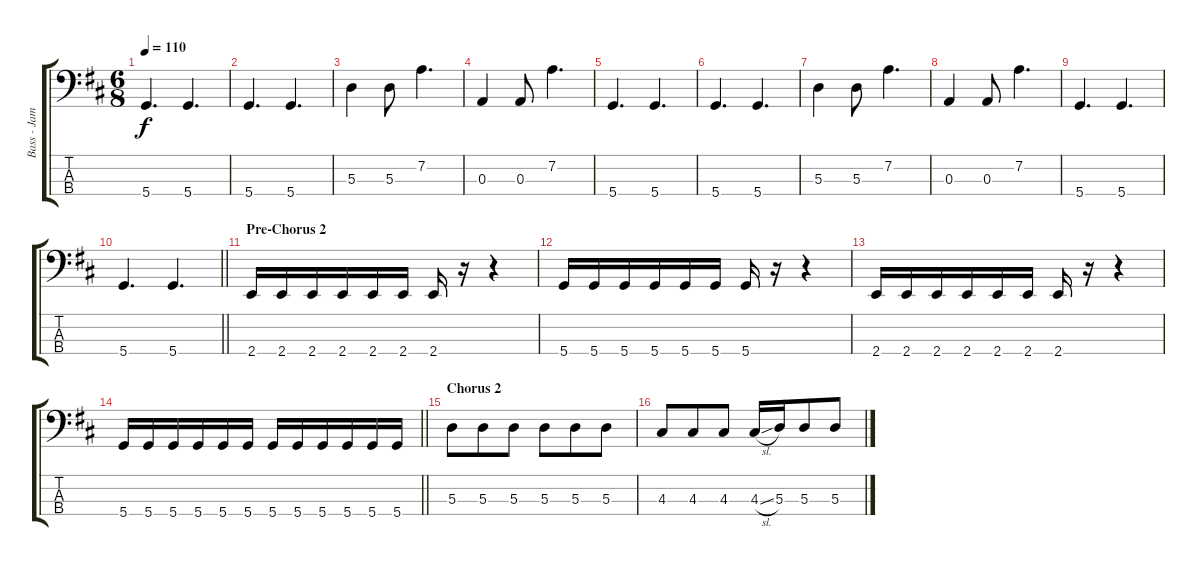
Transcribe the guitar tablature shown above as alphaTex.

\track ("Bass - James Johnston" "Bass - Jam") {instrument electricbassfinger}
\staff {score tabs}
\tuning (G2 D2 A1 D1) {hide}
\ts (6 8)
\tempo 110
\clef f4
\ks d
5.4.4{d dy f} 5.4.4{d} |
5.4.4{d} 5.4.4{d} |
5.3.4 5.3.8 7.2.4{d} |
0.3.4 0.3.8 7.2.4{d} |
5.4.4{d} 5.4.4{d} |
5.4.4{d} 5.4.4{d} |
5.3.4 5.3.8 7.2.4{d} |
0.3.4 0.3.8 7.2.4{d} |
5.4.4{d} 5.4.4{d} |
\barLineRight lightlight
5.4.4{d} 5.4.4{d} |
\section ("" "Pre-Chorus 2")
2.4.16 2.4.16 2.4.16 2.4.16 2.4.16 2.4.16 2.4.16 r.16 r.4 |
5.4.16 5.4.16 5.4.16 5.4.16 5.4.16 5.4.16 5.4.16 r.16 r.4 |
2.4.16 2.4.16 2.4.16 2.4.16 2.4.16 2.4.16 2.4.16 r.16 r.4 |
\barLineRight lightlight
5.4.16 5.4.16 5.4.16 5.4.16 5.4.16 5.4.16 5.4.16 5.4.16 5.4.16 5.4.16 5.4.16 5.4.16 |
\section ("" "Chorus 2")
5.3.8 5.3.8 5.3.8 5.3.8 5.3.8 5.3.8 |
4.3.8 4.3.8 4.3.8 4.3{sl}.16 5.3.16 5.3.8 5.3.8
